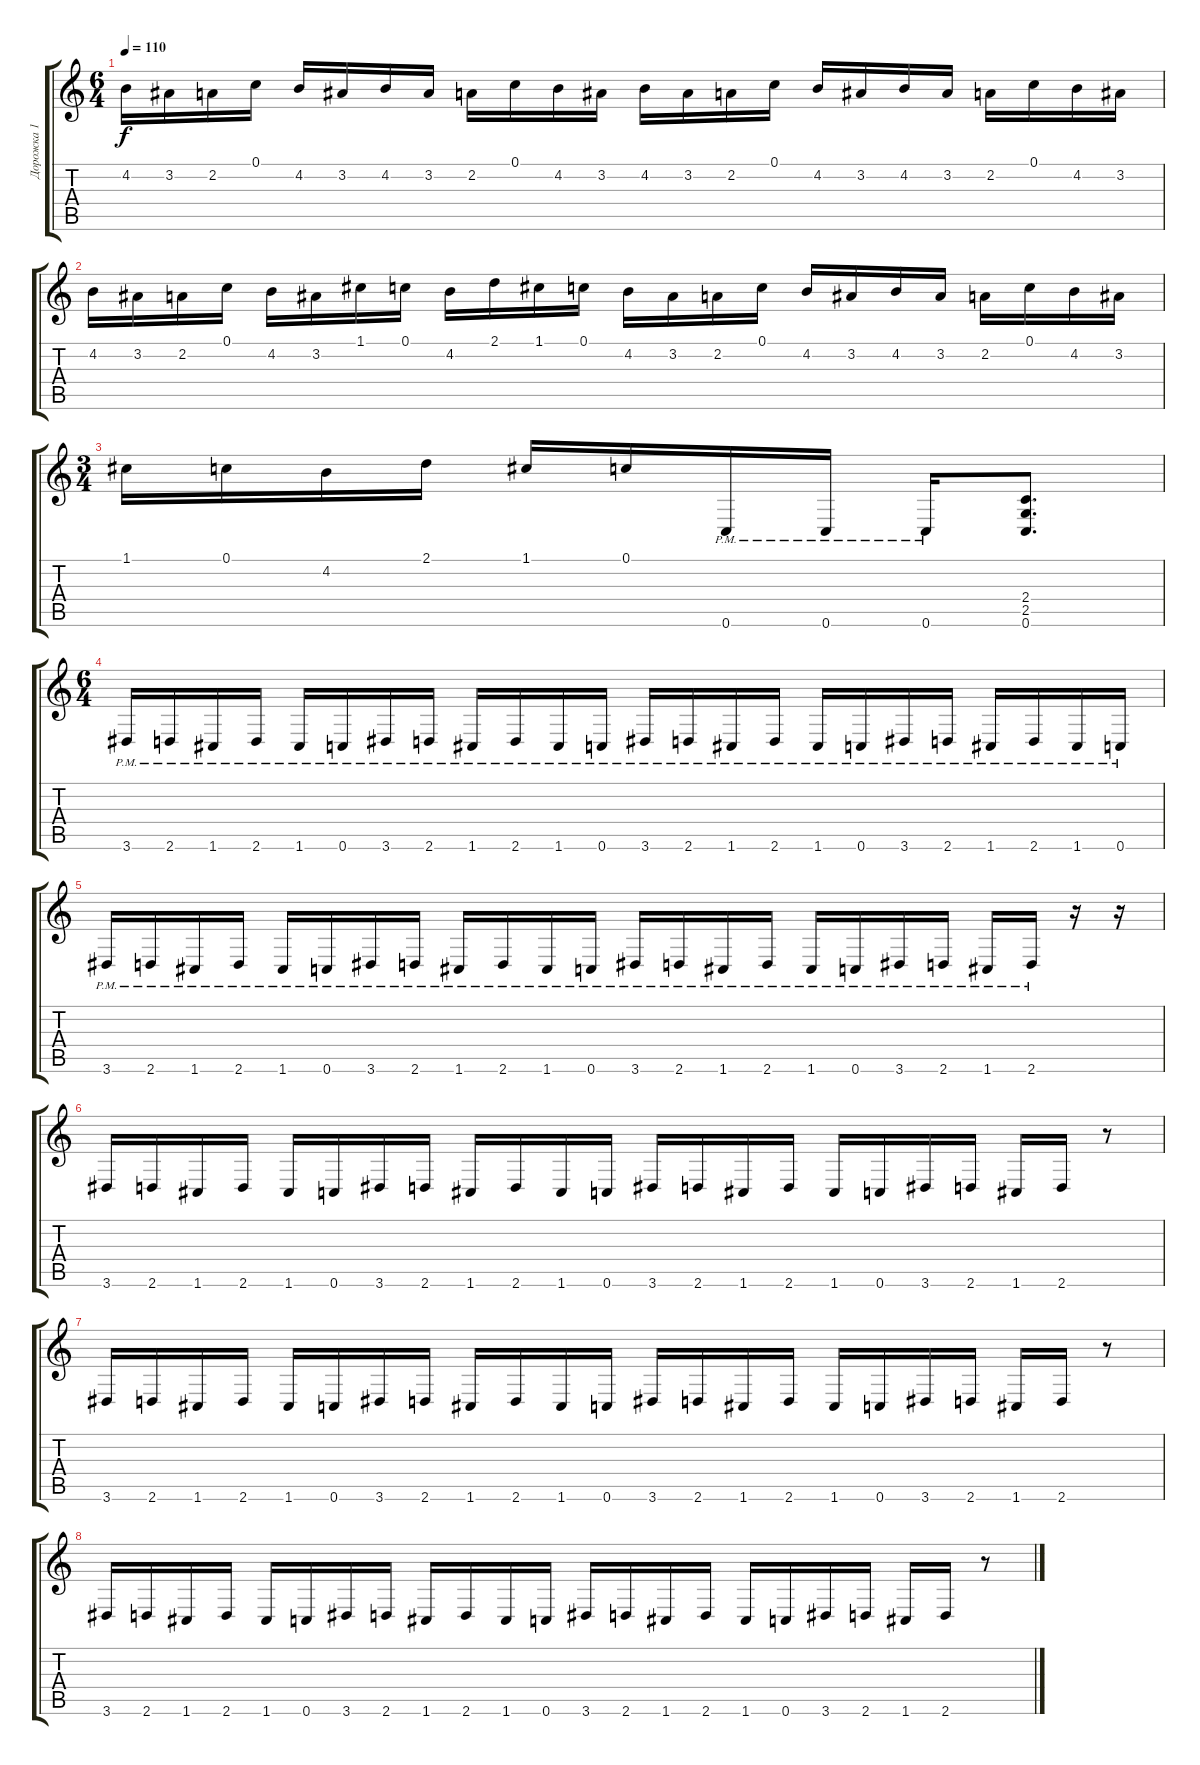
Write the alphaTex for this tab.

\track ("Дорожка 1" "Дорожка 1") {instrument overdrivenguitar}
\staff {score tabs}
\tuning (C4 G3 Eb3 Bb2 F2 C2) {hide}
\ts (6 4)
\tempo 110
\clef g2
\ks c
4.2.16{dy f} 3.2.16 2.2.16 0.1.16 4.2.16 3.2.16 4.2.16 3.2.16 2.2.16 0.1.16 4.2.16 3.2.16 4.2.16 3.2.16 2.2.16 0.1.16 4.2.16 3.2.16 4.2.16 3.2.16 2.2.16 0.1.16 4.2.16 3.2.16 |
4.2.16 3.2.16 2.2.16 0.1.16 4.2.16 3.2.16 1.1.16 0.1.16 4.2.16 2.1.16 1.1.16 0.1.16 4.2.16 3.2.16 2.2.16 0.1.16 4.2.16 3.2.16 4.2.16 3.2.16 2.2.16 0.1.16 4.2.16 3.2.16 |
\ts (3 4)
1.1.16 0.1.16 4.2.16 2.1.16 1.1.16 0.1.16 0.6{pm}.16 0.6{pm}.16 0.6{pm}.16 (2.4 2.5 0.6).8{d} |
\ts (6 4)
3.6{pm}.16 2.6{pm}.16 1.6{pm}.16 2.6{pm}.16 1.6{pm}.16 0.6{pm}.16 3.6{pm}.16 2.6{pm}.16 1.6{pm}.16 2.6{pm}.16 1.6{pm}.16 0.6{pm}.16 3.6{pm}.16 2.6{pm}.16 1.6{pm}.16 2.6{pm}.16 1.6{pm}.16 0.6{pm}.16 3.6{pm}.16 2.6{pm}.16 1.6{pm}.16 2.6{pm}.16 1.6{pm}.16 0.6{pm}.16 |
3.6{pm}.16 2.6{pm}.16 1.6{pm}.16 2.6{pm}.16 1.6{pm}.16 0.6{pm}.16 3.6{pm}.16 2.6{pm}.16 1.6{pm}.16 2.6{pm}.16 1.6{pm}.16 0.6{pm}.16 3.6{pm}.16 2.6{pm}.16 1.6{pm}.16 2.6{pm}.16 1.6{pm}.16 0.6{pm}.16 3.6{pm}.16 2.6{pm}.16 1.6{pm}.16 2.6{pm}.16 r.16 r.16 |
3.6.16 2.6.16 1.6.16 2.6.16 1.6.16 0.6.16 3.6.16 2.6.16 1.6.16 2.6.16 1.6.16 0.6.16 3.6.16 2.6.16 1.6.16 2.6.16 1.6.16 0.6.16 3.6.16 2.6.16 1.6.16 2.6.16 r.8 |
3.6.16 2.6.16 1.6.16 2.6.16 1.6.16 0.6.16 3.6.16 2.6.16 1.6.16 2.6.16 1.6.16 0.6.16 3.6.16 2.6.16 1.6.16 2.6.16 1.6.16 0.6.16 3.6.16 2.6.16 1.6.16 2.6.16 r.8 |
3.6.16 2.6.16 1.6.16 2.6.16 1.6.16 0.6.16 3.6.16 2.6.16 1.6.16 2.6.16 1.6.16 0.6.16 3.6.16 2.6.16 1.6.16 2.6.16 1.6.16 0.6.16 3.6.16 2.6.16 1.6.16 2.6.16 r.8
